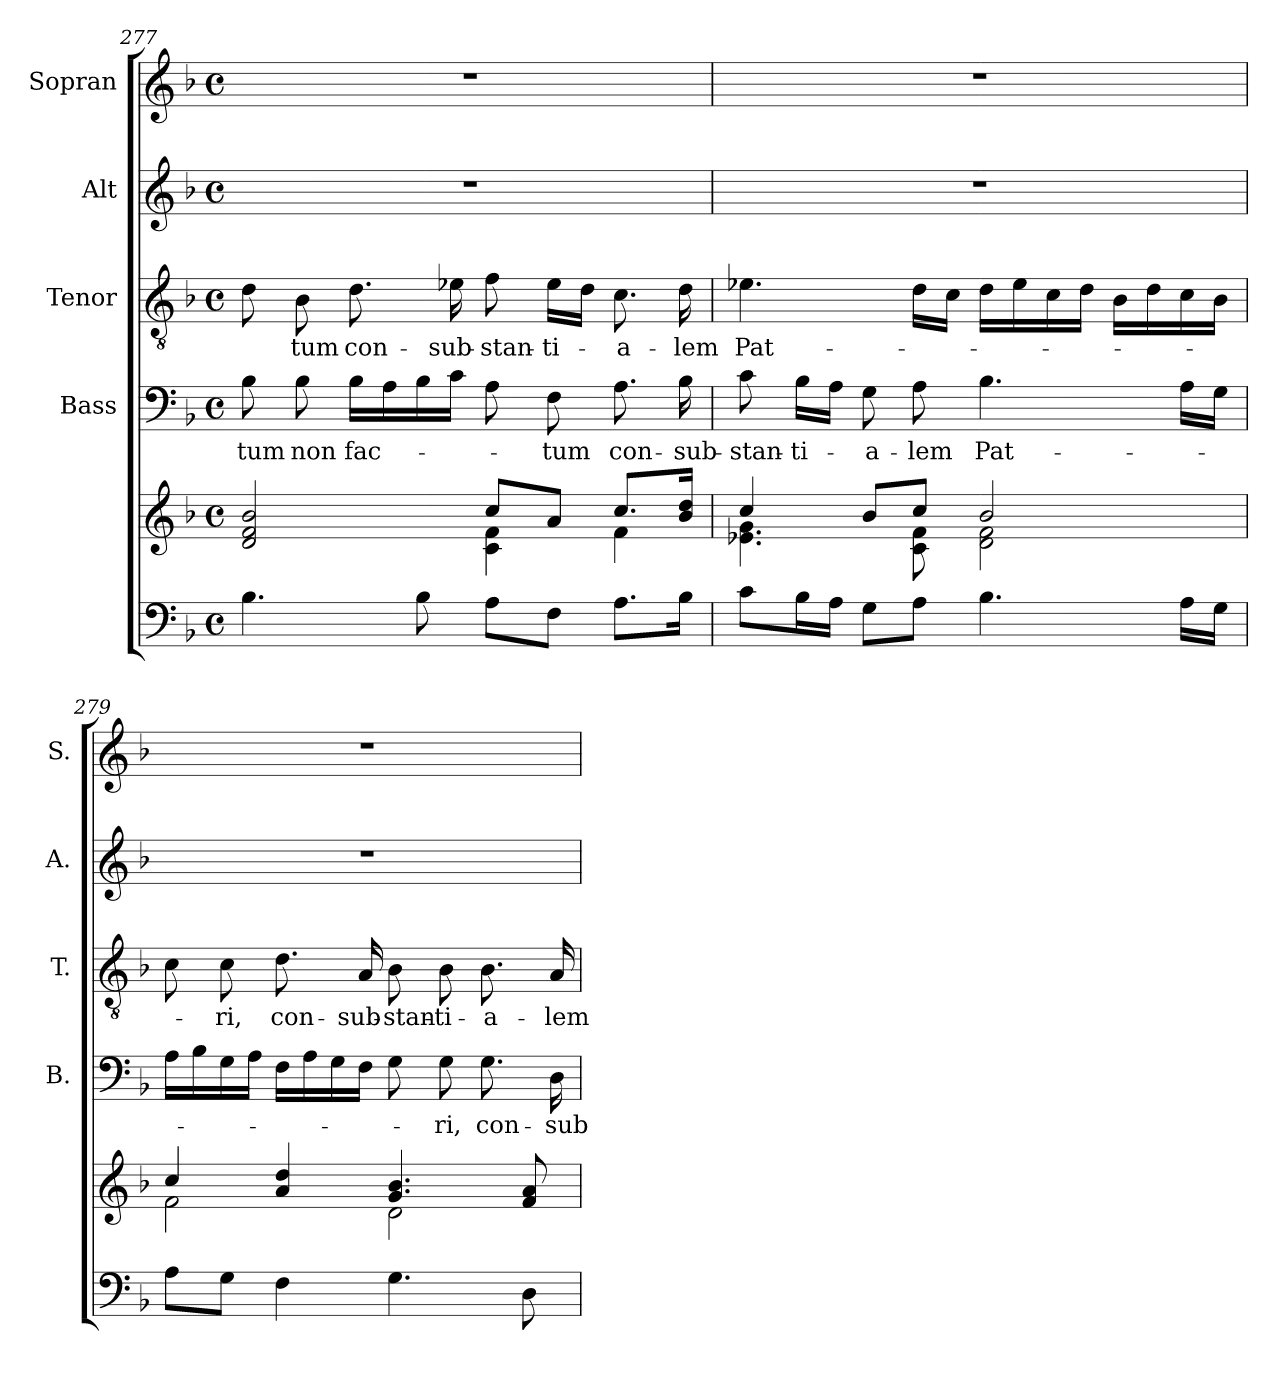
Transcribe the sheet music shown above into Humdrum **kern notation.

**kern	**kern	**kern	**text	**kern	**text	**kern	**kern
*part5	*part5	*part4	*part4	*part3	*part3	*part2	*part1
*staff6	*staff5	*staff4	*staff4	*staff3	*staff3	*staff2	*staff1
*	*	*I"Bass	*	*I"Tenor	*	*I"Alt	*I"Sopran
*	*	*I'B.	*	*I'T.	*	*I'A.	*I'S.
!!LO:LB:g=z
*clefF4	*clefG2	*clefF4	*	*clefGv2	*	*clefG2	*clefG2
*k[b-]	*k[b-]	*k[b-]	*	*k[b-]	*	*k[b-]	*k[b-]
*F:	*F:	*F:	*	*F:	*	*F:	*F:
*M4/4	*M4/4	*M4/4	*	*M4/4	*	*M4/4	*M4/4
*met(c)	*met(c)	*met(c)	*	*met(c)	*	*met(c)	*met(c)
=277	=277	=277	=277	=277	=277	=277	=277
*	*^	*	*	*	*	*	*
!	!	!	!	!LO:LY:b	!	!	!	!
4.B-\	2d/ 2f/ 2b-/	2ryy	8B-\	-tum	8d\	.	1r	1r
!	!	!	!	!LO:LY:b	!	!LO:LY:b	!	!
.	.	.	8B-\	non	8B-\	-tum	.	.
!	!	!	!	!LO:LY:b	!	!LO:LY:b	!	!
.	.	.	16B-\LL	fac-	8.d\	con-	.	.
.	.	.	16A\	.	.	.	.	.
8B-\	.	.	16B-\	.	.	.	.	.
!	!	!	!	!	!	!LO:LY:b	!	!
.	.	.	16c\JJ	.	16e-X\	-sub-	.	.
!	!	!	!	!	!	!LO:LY:b	!	!
8A\L	8cc/L	4c\ 4f\	8A\	.	8f\	-stan-	.	.
!	!	!	!	!LO:LY:b	!	!LO:LY:b	!	!
8F\J	8a/J	.	8F\	-tum	16e-\LL	-ti-	.	.
.	.	.	.	.	16d\JJ	.	.	.
!	!	!	!	!LO:LY:b	!	!LO:LY:b	!	!
8.A\L	8.cc/L	4f\	8.A\	con-	8.c\	-a-	.	.
!	!	!	!	!LO:LY:b	!	!LO:LY:b	!	!
16B-\Jk	16b-/ 16dd/Jk	.	16B-\	-sub-	16d\	-lem	.	.
=278	=278	=278	=278	=278	=278	=278	=278	=278
!	!	!	!	!LO:LY:b	!	!LO:LY:b	!	!
8c\L	4cc/	4.e-X\ 4.g\	8c\	-stan-	4.e-X\	Pat-	1r	1r
!	!	!	!	!LO:LY:b	!	!	!	!
16B-\L	.	.	16B-\LL	-ti-	.	.	.	.
16A\JJ	.	.	16A\JJ	.	.	.	.	.
!	!	!	!	!LO:LY:b	!	!	!	!
8G\L	8b-/L	.	8G\	-a-	.	.	.	.
!	!	!	!	!LO:LY:b	!	!	!	!
8A\J	8cc/J	8c\ 8f\	8A\	-lem	16d\LL	.	.	.
.	.	.	.	.	16c\JJ	.	.	.
!	!	!	!	!LO:LY:b	!	!	!	!
4.B-\	2b-/	2d\ 2f\	4.B-\	Pat-	16d\LL	.	.	.
.	.	.	.	.	16e-\	.	.	.
.	.	.	.	.	16c\	.	.	.
.	.	.	.	.	16d\JJ	.	.	.
.	.	.	.	.	16B-\LL	.	.	.
.	.	.	.	.	16d\	.	.	.
16A\LL	.	.	16A\LL	.	16c\	.	.	.
16G\JJ	.	.	16G\JJ	.	16B-\JJ	.	.	.
=279	=279	=279	=279	=279	=279	=279	=279	=279
8A\L	4cc/	2f\	16A\LL	.	8c\	.	1r	1r
.	.	.	16B-\	.	.	.	.	.
!	!	!	!	!	!	!LO:LY:b	!	!
8G\J	.	.	16G\	.	8c\	-ri,	.	.
.	.	.	16A\JJ	.	.	.	.	.
!	!	!	!	!	!	!LO:LY:b	!	!
4F\	4a/ 4dd/	.	16F\LL	.	8.d\	con-	.	.
.	.	.	16A\	.	.	.	.	.
.	.	.	16G\	.	.	.	.	.
!	!	!	!	!	!	!LO:LY:b	!	!
.	.	.	16F\JJ	.	16A/	-sub-	.	.
!	!	!	!	!	!	!LO:LY:b	!	!
4.G\	4.g/ 4.b-/	2d\	8G\	.	8B-\	-stan-	.	.
!	!	!	!	!LO:LY:b	!	!LO:LY:b	!	!
.	.	.	8G\	-ri,	8B-\	-ti-	.	.
!	!	!	!	!LO:LY:b	!	!LO:LY:b	!	!
.	.	.	8.G\	con-	8.B-\	-a-	.	.
8D\	8f/ 8a/	.	.	.	.	.	.	.
!	!	!	!	!LO:LY:b	!	!LO:LY:b	!	!
.	.	.	16D\	-sub-	16A/	-lem	.	.
*	*v	*v	*	*	*	*	*	*
=	=	=	=	=	=	=	=
*-	*-	*-	*-	*-	*-	*-	*-
